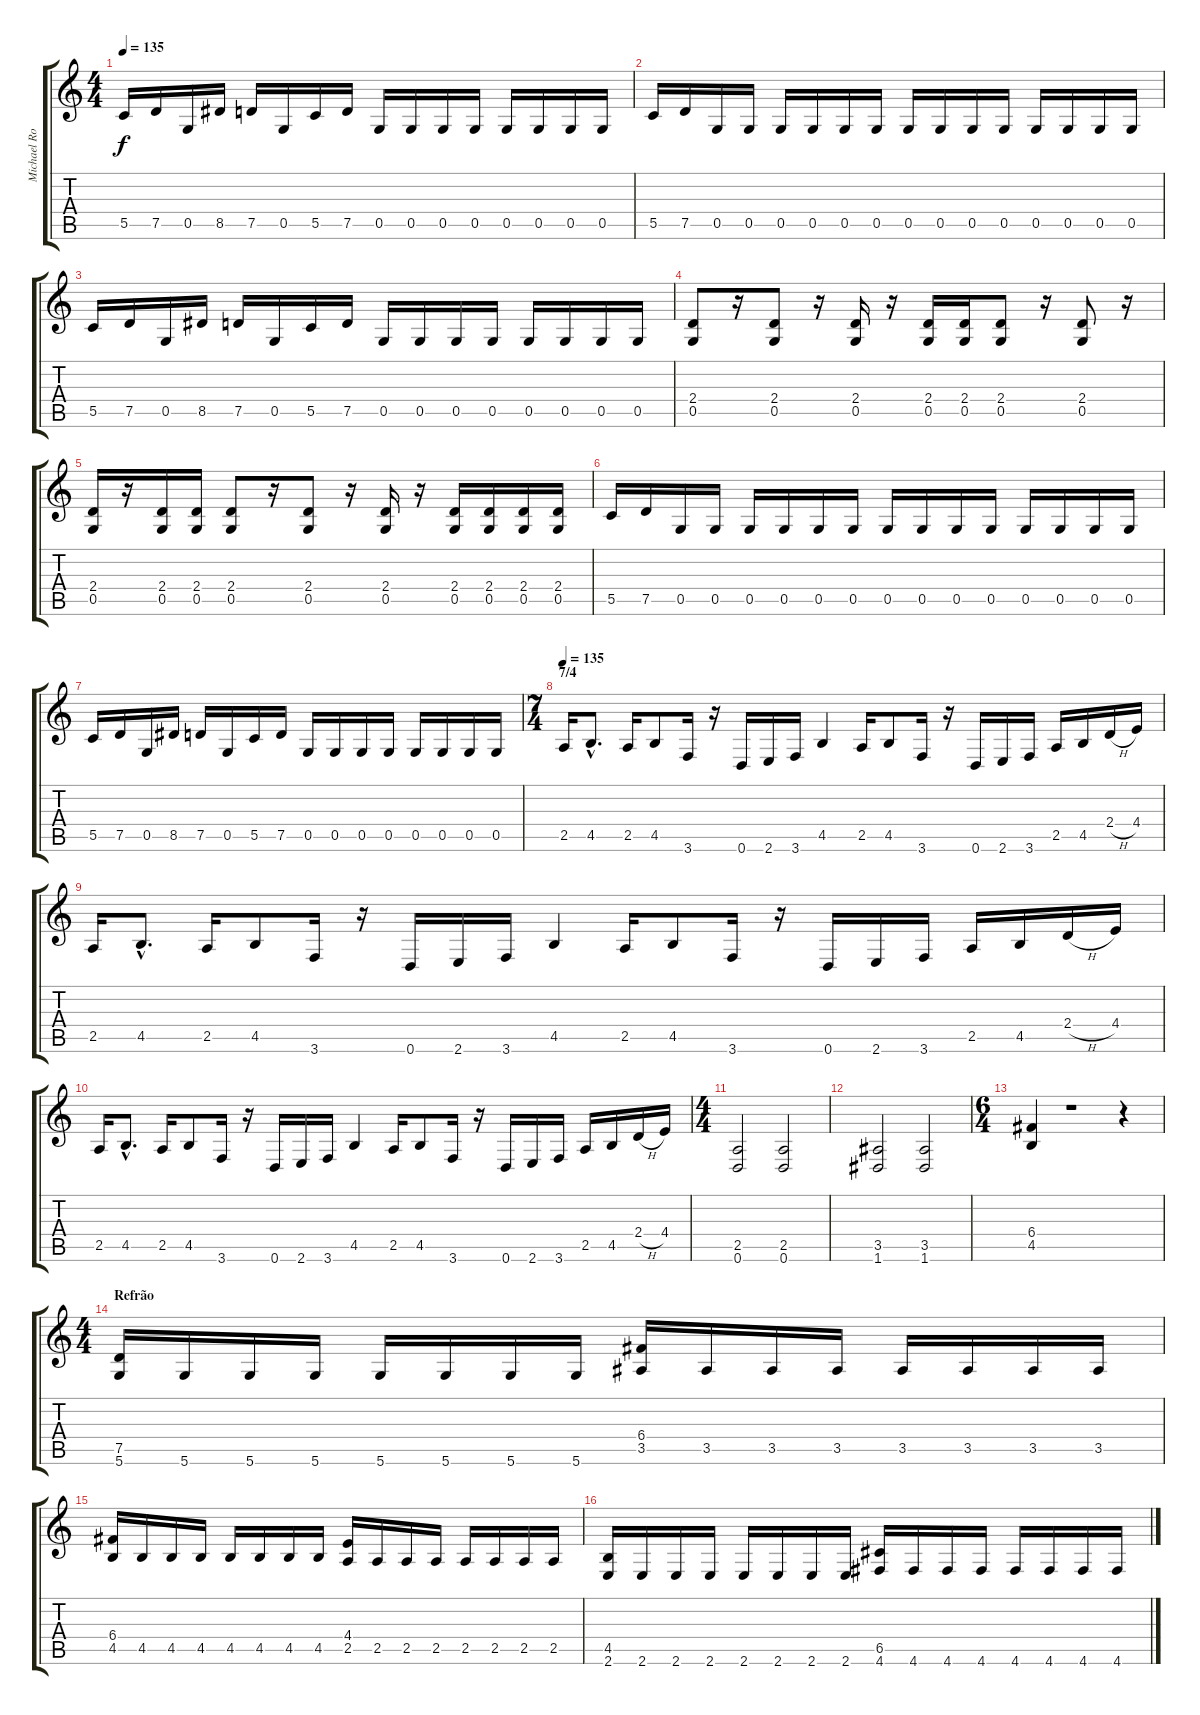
\track ("Michael Romeo Lead" "Michael Ro") {instrument distortionguitar}
\staff {score tabs}
\tuning (D4 A3 F3 C3 G2 D2) {hide}
\ts (4 4)
\tempo 135
\clef g2
\ks c
5.5.16{dy f} 7.5.16 0.5.16 8.5.16 7.5.16 0.5.16 5.5.16 7.5.16 0.5.16 0.5.16 0.5.16 0.5.16 0.5.16 0.5.16 0.5.16 0.5.16 |
5.5.16 7.5.16 0.5.16 0.5.16 0.5.16 0.5.16 0.5.16 0.5.16 0.5.16 0.5.16 0.5.16 0.5.16 0.5.16 0.5.16 0.5.16 0.5.16 |
5.5.16 7.5.16 0.5.16 8.5.16 7.5.16 0.5.16 5.5.16 7.5.16 0.5.16 0.5.16 0.5.16 0.5.16 0.5.16 0.5.16 0.5.16 0.5.16 |
(2.4 0.5).8 r.16 (2.4 0.5).8 r.16 (2.4 0.5).16 r.16 (2.4 0.5).16 (2.4 0.5).16 (2.4 0.5).8 r.16 (2.4 0.5).8 r.16 |
(2.4 0.5).16 r.16 (2.4 0.5).16 (2.4 0.5).16 (2.4 0.5).8 r.16 (2.4 0.5).8 r.16 (2.4 0.5).16 r.16 (2.4 0.5).16 (2.4 0.5).16 (2.4 0.5).16 (2.4 0.5).16 |
5.5.16 7.5.16 0.5.16 0.5.16 0.5.16 0.5.16 0.5.16 0.5.16 0.5.16 0.5.16 0.5.16 0.5.16 0.5.16 0.5.16 0.5.16 0.5.16 |
5.5.16 7.5.16 0.5.16 8.5.16 7.5.16 0.5.16 5.5.16 7.5.16 0.5.16 0.5.16 0.5.16 0.5.16 0.5.16 0.5.16 0.5.16 0.5.16 |
\ts (7 4)
\section ("" "7/4")
\tempo 135
2.5.16 4.5{hac}.8{d} 2.5.16 4.5.8 3.6.16 r.16 0.6.16 2.6.16 3.6.16 4.5.4 2.5.16 4.5.8 3.6.16 r.16 0.6.16 2.6.16 3.6.16 2.5.16 4.5.16 2.4{h}.16 4.4.16 |
2.5.16 4.5{hac}.8{d} 2.5.16 4.5.8 3.6.16 r.16 0.6.16 2.6.16 3.6.16 4.5.4 2.5.16 4.5.8 3.6.16 r.16 0.6.16 2.6.16 3.6.16 2.5.16 4.5.16 2.4{h}.16 4.4.16 |
2.5.16 4.5{hac}.8{d} 2.5.16 4.5.8 3.6.16 r.16 0.6.16 2.6.16 3.6.16 4.5.4 2.5.16 4.5.8 3.6.16 r.16 0.6.16 2.6.16 3.6.16 2.5.16 4.5.16 2.4{h}.16 4.4.16 |
\ts (4 4)
(2.5 0.6).2 (2.5 0.6).2 |
(3.5 1.6).2 (3.5 1.6).2 |
\ts (6 4)
(6.4 4.5).4 r.1 r.4 |
\ts (4 4)
\section ("" "Refrão")
(7.5 5.6).16 5.6.16 5.6.16 5.6.16 5.6.16 5.6.16 5.6.16 5.6.16 (6.4 3.5).16 3.5.16 3.5.16 3.5.16 3.5.16 3.5.16 3.5.16 3.5.16 |
(6.4 4.5).16 4.5.16 4.5.16 4.5.16 4.5.16 4.5.16 4.5.16 4.5.16 (4.4 2.5).16 2.5.16 2.5.16 2.5.16 2.5.16 2.5.16 2.5.16 2.5.16 |
(4.5 2.6).16 2.6.16 2.6.16 2.6.16 2.6.16 2.6.16 2.6.16 2.6.16 (6.5 4.6).16 4.6.16 4.6.16 4.6.16 4.6.16 4.6.16 4.6.16 4.6.16
